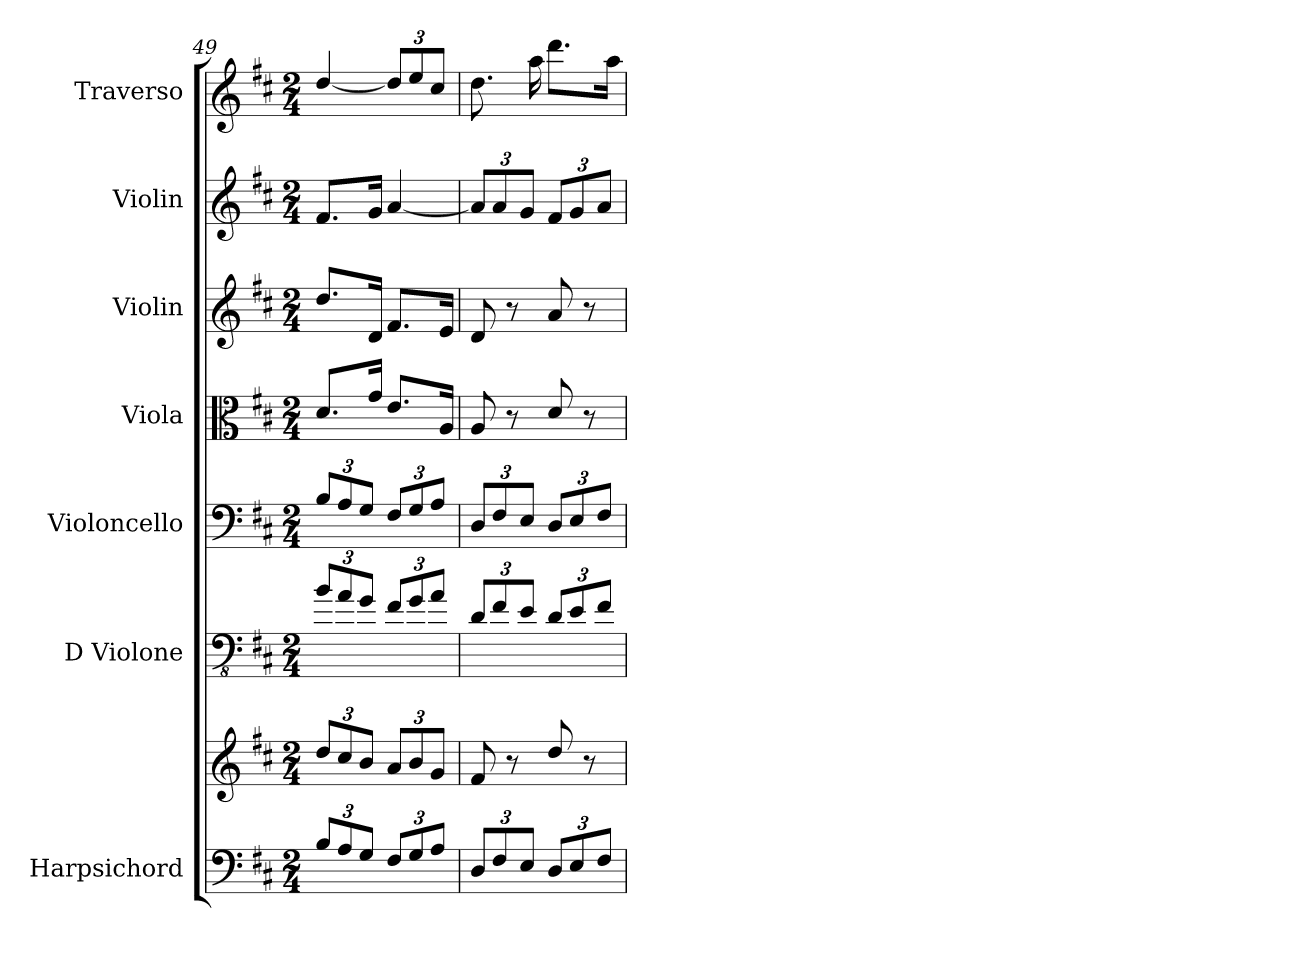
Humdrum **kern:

**kern	**kern	**kern	**kern	**kern	**kern	**kern	**kern
*part7	*part7	*part6	*part5	*part4	*part3	*part2	*part1
*staff8	*staff7	*staff6	*staff5	*staff4	*staff3	*staff2	*staff1
*I"Harpsichord	*	*I"D Violone	*I"Violoncello	*I"Viola	*I"Violin	*I"Violin	*I"Traverso
*I'Hch.	*	*I'D Vne.	*I'Vc.	*I'Vla.	*I'Vln.	*I'Vln.	*I'Trv.
*clefF4	*clefG2	*clefFv4	*clefF4	*clefC3	*clefG2	*clefG2	*clefG2
*	*	*ITrd7c12	*	*	*	*	*
*k[f#c#]	*k[f#c#]	*k[f#c#]	*k[f#c#]	*k[f#c#]	*k[f#c#]	*k[f#c#]	*k[f#c#]
*M2/4	*M2/4	*M2/4	*M2/4	*M2/4	*M2/4	*M2/4	*M2/4
*Xbrackettup	*Xbrackettup	*Xbrackettup	*Xbrackettup	*	*	*	*
=49	=49	=49	=49	=49	=49	=49	=49
12B/L	12dd/L	12BB/L	12B/L	8.d/L	8.dd/L	8.f#/L	[4dd/
12A/	12cc#/	12AA/	12A/	.	.	.	.
12G/J	12b/J	12GG/J	12G/J	.	.	.	.
.	.	.	.	16g/Jk	16d/Jk	16g/Jk	.
*	*	*	*	*	*	*	*Xbrackettup
12F#/L	12a/L	12FF#/L	12F#/L	8.e/L	8.f#/L	[4a/	12dd/L]
12G/	12b/	12GG/	12G/	.	.	.	12ee/
12A/J	12g/J	12AA/J	12A/J	.	.	.	12cc#/J
.	.	.	.	16A/Jk	16e/Jk	.	.
=50	=50	=50	=50	=50	=50	=50	=50
*	*	*	*	*	*	*Xbrackettup	*
12D/L	8f#/	12DD/L	12D/L	8A/	8d/	12a/L]	8.dd\
12F#/	.	12FF#/	12F#/	.	.	12a/	.
.	8r	.	.	8r	8r	.	.
12E/J	.	12EE/J	12E/J	.	.	12g/J	.
.	.	.	.	.	.	.	16aa\
12D/L	8dd/	12DD/L	12D/L	8d/	8a/	12f#/L	8.ddd\L
12E/	.	12EE/	12E/	.	.	12g/	.
.	8r	.	.	8r	8r	.	.
12F#/J	.	12FF#/J	12F#/J	.	.	12a/J	.
.	.	.	.	.	.	.	16aa\Jk
=	=	=	=	=	=	=	=
*-	*-	*-	*-	*-	*-	*-	*-
